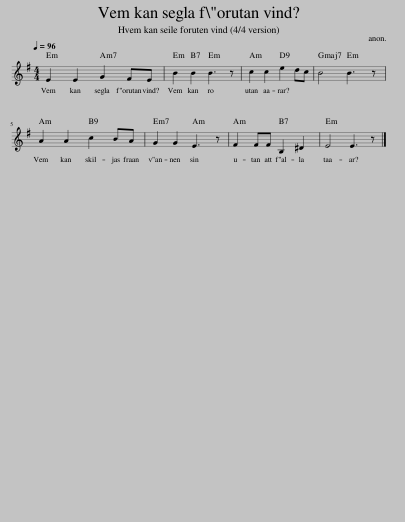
X:1
L:1/8
Q:1/4=96
M:4/4
I:linebreak $
K:Emin
V:1 treble
V:1
 E2 E2 G2 FE | B2 B2 B3 z | c2 c2 e2 dc | B4 B3 z |$ A2 A2 c2 BA | %5
 G2 G2 E3 z | F2 FF B,2 ^D2 | E4 E3 z |] %8
